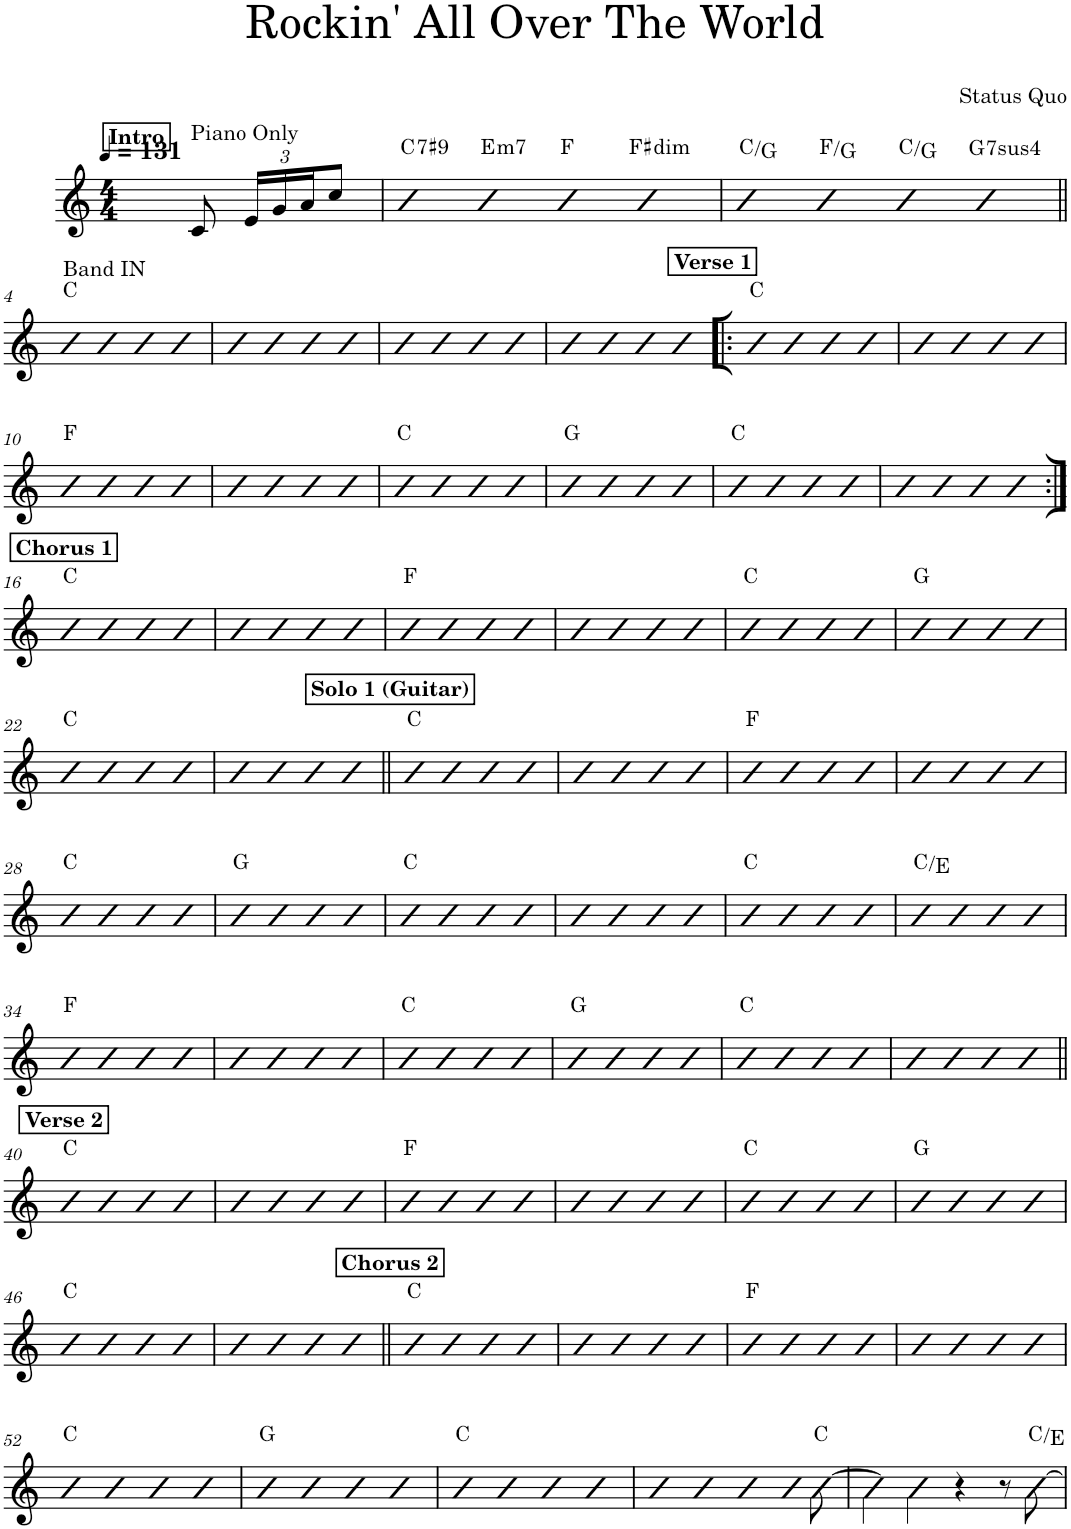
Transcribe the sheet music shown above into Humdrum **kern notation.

**kern	**harte
*part1	*part1
*staff1	*
*I"Piano	*
*I'Pno.	*
*clefG2	*
*k[]	*
*M4/4	*
*MM131	*
!!LO:REH:place=s1:a:B:cj:t=Intro:qo=0.5
=1	=1
8ryy	.
!LO:TX:a:t=Piano Only	!
8c/	.
*Xbrackettup	*
24e/LL	.
24g/	.
24a/J	.
8cc/J	.
=2	=2
!	!LO:H:kt=7
4bn	C:7(#9)
!	!LO:H:kt=m7
4b	E:min7
4b	F:maj
!	!LO:H:kt=dim
4b	F#:dim
=3	=3
4b	C:maj/5
4b	F:maj/2
4b	C:maj/5
!	!LO:H:kt=74
4b	G:sus4(7)
!!LO:LB:g=z
=4||	=4||
!LO:TX:a:t=Band IN	!
4b	C:maj
4b	.
4b	.
4b	.
=5	=5
4b	.
4b	.
4b	.
4b	.
=6	=6
4b	.
4b	.
4b	.
4b	.
=7	=7
4b	.
4b	.
4b	.
4b	.
!!LO:REH:place=s1:a:B:cj:t=Verse 1
=8!|:	=8!|:
4b	C:maj
4b	.
4b	.
4b	.
=9	=9
4b	.
4b	.
4b	.
4b	.
!!LO:LB:g=z
=10	=10
4b	F:maj
4b	.
4b	.
4b	.
=11	=11
4b	.
4b	.
4b	.
4b	.
=12	=12
4b	C:maj
4b	.
4b	.
4b	.
=13	=13
4b	G:maj
4b	.
4b	.
4b	.
=14	=14
4b	C:maj
4b	.
4b	.
4b	.
=15	=15
4b	.
4b	.
4b	.
4b	.
!!LO:LB:g=z
!!LO:REH:place=s1:a:B:cj:t=Chorus 1
=16:|!	=16:|!
4b	C:maj
4b	.
4b	.
4b	.
=17	=17
4b	.
4b	.
4b	.
4b	.
=18	=18
4b	F:maj
4b	.
4b	.
4b	.
=19	=19
4b	.
4b	.
4b	.
4b	.
=20	=20
4b	C:maj
4b	.
4b	.
4b	.
=21	=21
4b	G:maj
4b	.
4b	.
4b	.
!!LO:LB:g=z
=22	=22
4b	C:maj
4b	.
4b	.
4b	.
=23	=23
4b	.
4b	.
4b	.
4b	.
!!LO:REH:place=s1:a:B:cj:t=Solo 1 (Guitar)
=24||	=24||
4b	C:maj
4b	.
4b	.
4b	.
=25	=25
4b	.
4b	.
4b	.
4b	.
=26	=26
4b	F:maj
4b	.
4b	.
4b	.
=27	=27
4b	.
4b	.
4b	.
4b	.
!!LO:LB:g=z
=28	=28
4b	C:maj
4b	.
4b	.
4b	.
=29	=29
4b	G:maj
4b	.
4b	.
4b	.
=30	=30
4b	C:maj
4b	.
4b	.
4b	.
=31	=31
4b	.
4b	.
4b	.
4b	.
=32	=32
4b	C:maj
4b	.
4b	.
4b	.
=33	=33
4b	C:maj/3
4b	.
4b	.
4b	.
!!LO:LB:g=z
=34	=34
4b	F:maj
4b	.
4b	.
4b	.
=35	=35
4b	.
4b	.
4b	.
4b	.
=36	=36
4b	C:maj
4b	.
4b	.
4b	.
=37	=37
4b	G:maj
4b	.
4b	.
4b	.
=38	=38
4b	C:maj
4b	.
4b	.
4b	.
=39	=39
4b	.
4b	.
4b	.
4b	.
!!LO:LB:g=z
!!LO:REH:place=s1:a:B:cj:t=Verse 2
=40||	=40||
4b	C:maj
4b	.
4b	.
4b	.
=41	=41
4b	.
4b	.
4b	.
4b	.
=42	=42
4b	F:maj
4b	.
4b	.
4b	.
=43	=43
4b	.
4b	.
4b	.
4b	.
=44	=44
4b	C:maj
4b	.
4b	.
4b	.
=45	=45
4b	G:maj
4b	.
4b	.
4b	.
!!LO:LB:g=z
=46	=46
4b	C:maj
4b	.
4b	.
4b	.
=47	=47
4b	.
4b	.
4b	.
4b	.
!!LO:REH:place=s1:a:B:cj:t=Chorus 2
=48||	=48||
4b	C:maj
4b	.
4b	.
4b	.
=49	=49
4b	.
4b	.
4b	.
4b	.
=50	=50
4b	F:maj
4b	.
4b	.
4b	.
=51	=51
4b	.
4b	.
4b	.
4b	.
!!LO:LB:g=z
=52	=52
4b	C:maj
4b	.
4b	.
4b	.
=53	=53
4b	G:maj
4b	.
4b	.
4b	.
=54	=54
4b	C:maj
4b	.
4b	.
4b	.
=55	=55
4b	.
4b	.
4b	.
8b	.
[8b\	C:maj
=56	=56
4b\]	.
4b\	.
4r	.
8r	.
[8b\	C:maj/3
=	=
*-	*-
